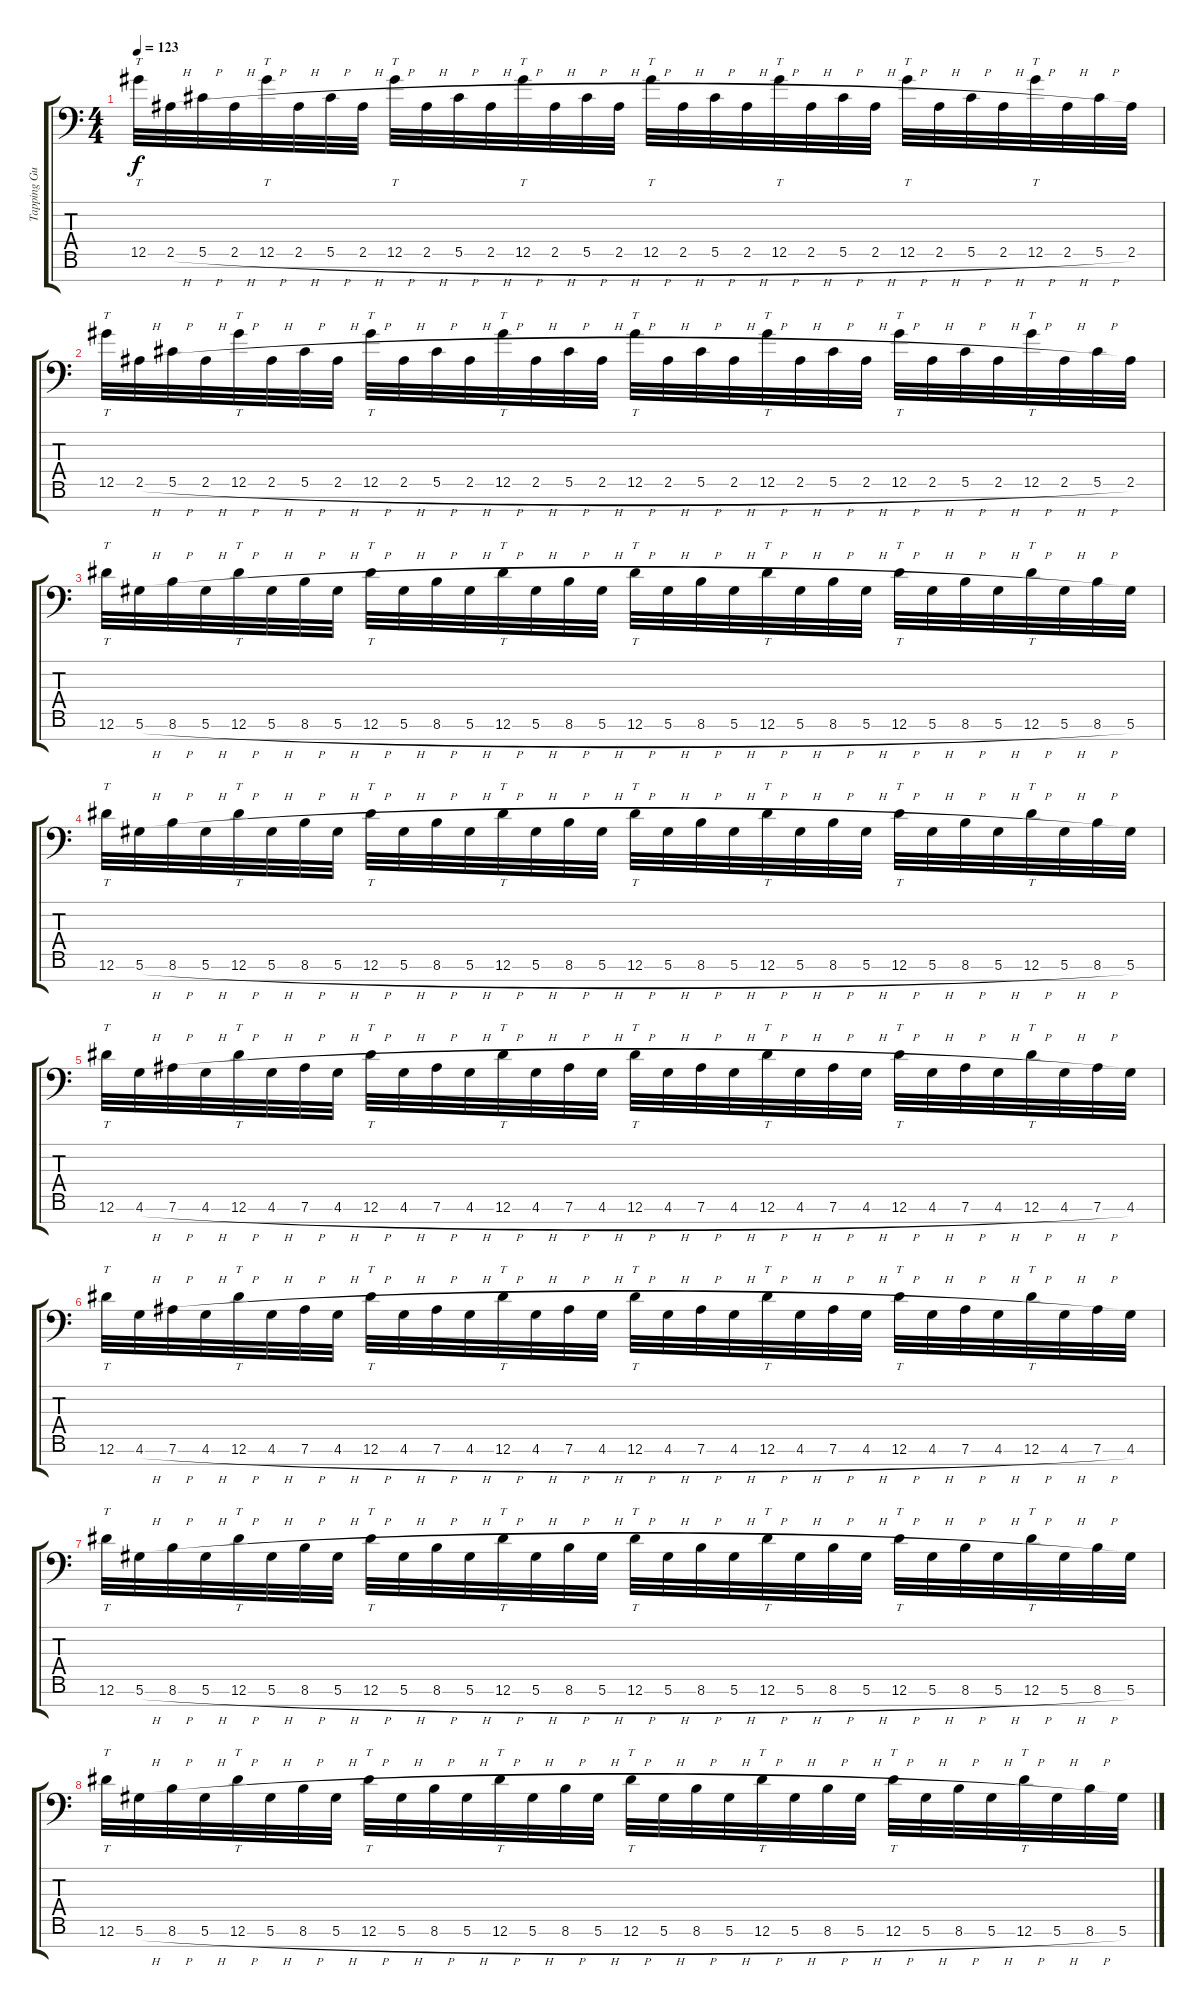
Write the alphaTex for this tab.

\track ("Tapping Guitar" "Tapping Gu") {instrument distortionguitar bank 255}
\staff {score tabs}
\tuning (Eb4 Bb3 Gb3 Db3 Ab2 Eb2 Ab1) {hide}
\ts (4 4)
\tempo 123
\clef f4
\ks c
12.5.32{tt dy f} 2.5{h}.32 5.5{h}.32 2.5{h}.32 12.5{h}.32{tt} 2.5{h}.32 5.5{h}.32 2.5{h}.32 12.5{h}.32{tt} 2.5{h}.32 5.5{h}.32 2.5{h}.32 12.5{h}.32{tt} 2.5{h}.32 5.5{h}.32 2.5{h}.32 12.5{h}.32{tt} 2.5{h}.32 5.5{h}.32 2.5{h}.32 12.5{h}.32{tt} 2.5{h}.32 5.5{h}.32 2.5{h}.32 12.5{h}.32{tt} 2.5{h}.32 5.5{h}.32 2.5{h}.32 12.5{h}.32{tt} 2.5{h}.32 5.5{h}.32 2.5.32 |
12.5.32{tt} 2.5{h}.32 5.5{h}.32 2.5{h}.32 12.5{h}.32{tt} 2.5{h}.32 5.5{h}.32 2.5{h}.32 12.5{h}.32{tt} 2.5{h}.32 5.5{h}.32 2.5{h}.32 12.5{h}.32{tt} 2.5{h}.32 5.5{h}.32 2.5{h}.32 12.5{h}.32{tt} 2.5{h}.32 5.5{h}.32 2.5{h}.32 12.5{h}.32{tt} 2.5{h}.32 5.5{h}.32 2.5{h}.32 12.5{h}.32{tt} 2.5{h}.32 5.5{h}.32 2.5{h}.32 12.5{h}.32{tt} 2.5{h}.32 5.5{h}.32 2.5.32 |
12.6.32{tt} 5.6{h}.32 8.6{h}.32 5.6{h}.32 12.6{h}.32{tt} 5.6{h}.32 8.6{h}.32 5.6{h}.32 12.6{h}.32{tt} 5.6{h}.32 8.6{h}.32 5.6{h}.32 12.6{h}.32{tt} 5.6{h}.32 8.6{h}.32 5.6{h}.32 12.6{h}.32{tt} 5.6{h}.32 8.6{h}.32 5.6{h}.32 12.6{h}.32{tt} 5.6{h}.32 8.6{h}.32 5.6{h}.32 12.6{h}.32{tt} 5.6{h}.32 8.6{h}.32 5.6{h}.32 12.6{h}.32{tt} 5.6{h}.32 8.6{h}.32 5.6.32 |
12.6.32{tt} 5.6{h}.32 8.6{h}.32 5.6{h}.32 12.6{h}.32{tt} 5.6{h}.32 8.6{h}.32 5.6{h}.32 12.6{h}.32{tt} 5.6{h}.32 8.6{h}.32 5.6{h}.32 12.6{h}.32{tt} 5.6{h}.32 8.6{h}.32 5.6{h}.32 12.6{h}.32{tt} 5.6{h}.32 8.6{h}.32 5.6{h}.32 12.6{h}.32{tt} 5.6{h}.32 8.6{h}.32 5.6{h}.32 12.6{h}.32{tt} 5.6{h}.32 8.6{h}.32 5.6{h}.32 12.6{h}.32{tt} 5.6{h}.32 8.6{h}.32 5.6.32 |
12.6.32{tt} 4.6{h}.32 7.6{h}.32 4.6{h}.32 12.6{h}.32{tt} 4.6{h}.32 7.6{h}.32 4.6{h}.32 12.6{h}.32{tt} 4.6{h}.32 7.6{h}.32 4.6{h}.32 12.6{h}.32{tt} 4.6{h}.32 7.6{h}.32 4.6{h}.32 12.6{h}.32{tt} 4.6{h}.32 7.6{h}.32 4.6{h}.32 12.6{h}.32{tt} 4.6{h}.32 7.6{h}.32 4.6{h}.32 12.6{h}.32{tt} 4.6{h}.32 7.6{h}.32 4.6{h}.32 12.6{h}.32{tt} 4.6{h}.32 7.6{h}.32 4.6.32 |
12.6.32{tt} 4.6{h}.32 7.6{h}.32 4.6{h}.32 12.6{h}.32{tt} 4.6{h}.32 7.6{h}.32 4.6{h}.32 12.6{h}.32{tt} 4.6{h}.32 7.6{h}.32 4.6{h}.32 12.6{h}.32{tt} 4.6{h}.32 7.6{h}.32 4.6{h}.32 12.6{h}.32{tt} 4.6{h}.32 7.6{h}.32 4.6{h}.32 12.6{h}.32{tt} 4.6{h}.32 7.6{h}.32 4.6{h}.32 12.6{h}.32{tt} 4.6{h}.32 7.6{h}.32 4.6{h}.32 12.6{h}.32{tt} 4.6{h}.32 7.6{h}.32 4.6.32 |
12.6.32{tt} 5.6{h}.32 8.6{h}.32 5.6{h}.32 12.6{h}.32{tt} 5.6{h}.32 8.6{h}.32 5.6{h}.32 12.6{h}.32{tt} 5.6{h}.32 8.6{h}.32 5.6{h}.32 12.6{h}.32{tt} 5.6{h}.32 8.6{h}.32 5.6{h}.32 12.6{h}.32{tt} 5.6{h}.32 8.6{h}.32 5.6{h}.32 12.6{h}.32{tt} 5.6{h}.32 8.6{h}.32 5.6{h}.32 12.6{h}.32{tt} 5.6{h}.32 8.6{h}.32 5.6{h}.32 12.6{h}.32{tt} 5.6{h}.32 8.6{h}.32 5.6.32 |
12.6.32{tt} 5.6{h}.32 8.6{h}.32 5.6{h}.32 12.6{h}.32{tt} 5.6{h}.32 8.6{h}.32 5.6{h}.32 12.6{h}.32{tt} 5.6{h}.32 8.6{h}.32 5.6{h}.32 12.6{h}.32{tt} 5.6{h}.32 8.6{h}.32 5.6{h}.32 12.6{h}.32{tt} 5.6{h}.32 8.6{h}.32 5.6{h}.32 12.6{h}.32{tt} 5.6{h}.32 8.6{h}.32 5.6{h}.32 12.6{h}.32{tt} 5.6{h}.32 8.6{h}.32 5.6{h}.32 12.6{h}.32{tt} 5.6{h}.32 8.6{h}.32 5.6.32
